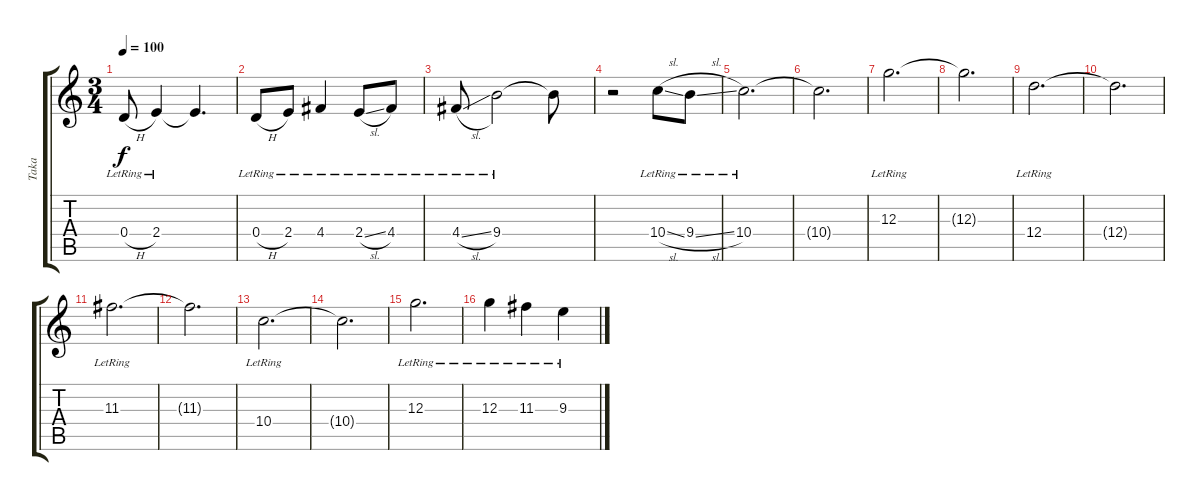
\track ("Taka" "Taka") {instrument electricguitarjazz}
\staff {score tabs}
\tuning (E4 B3 G3 D3 A2 E2) {hide}
\ts (3 4)
\tempo 100
\clef g2
\ks c
0.4{h lr}.8{dy f} 2.4{lr}.4 2.4{t}.4{d} |
0.4{h lr}.8 2.4{lr}.8 4.4{lr}.4 2.4{sl lr}.8 4.4{lr}.8 |
4.4{sl lr}.8 9.4{lr}.2 9.4{t}.8 |
r.2 10.4{sl lr}.8 9.4{sl lr}.8 |
10.4{lr}.2{d} |
10.4{t}.2{d} |
12.3{lr}.2{d} |
12.3{t}.2{d} |
12.4{lr}.2{d} |
12.4{t}.2{d} |
11.3{lr}.2{d} |
11.3{t}.2{d} |
10.4{lr}.2{d} |
10.4{t}.2{d} |
12.3{lr}.2{d} |
12.3{lr}.4 11.3{lr}.4 9.3{lr}.4
